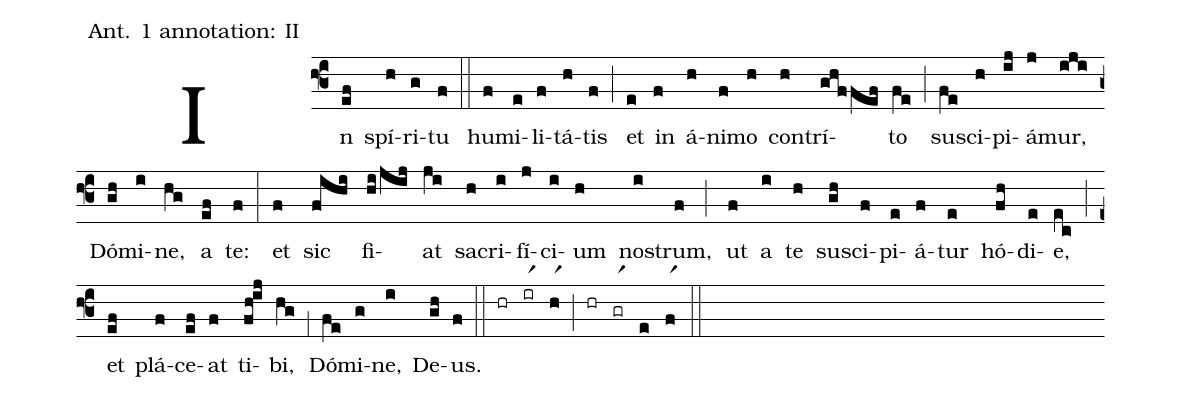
annotation: II;
%%
(f3) In(ef) spí(h)ri(g)tu(f) (::) hu(f)mi(e)li(f)tá(h)tis(f) (;) et(e) in(f) á(h)ni(f)mo(h) con(h)trí(ghffef)to(fe) (;) su(fe)sci(h)pi(ij)á(j)mur,(iji) Dó(gh)mi(i)ne,(hg) a(ef) te:(f) (:) et(f) sic(fihi) fi(hi/jij)at(ji) sa(h)cri(i)fí(j)ci(i)um(h) no(i)strum,(f) (;) ut(f) a(i) te(h) su(gh)sci(f)pi(e)á(f)tur(e) hó(fh)di(e)e,(ec) (;) et(ef) plá(f)ce(ef)at(f) ti(fh!ij)bi,(hg) (;1) Dó(fe)mi(g)ne,(i) De(gh)us.(f) (::) (hr)(irr1)(hr1)(;)(hr)(grr1)(e)(fr1)(::)
